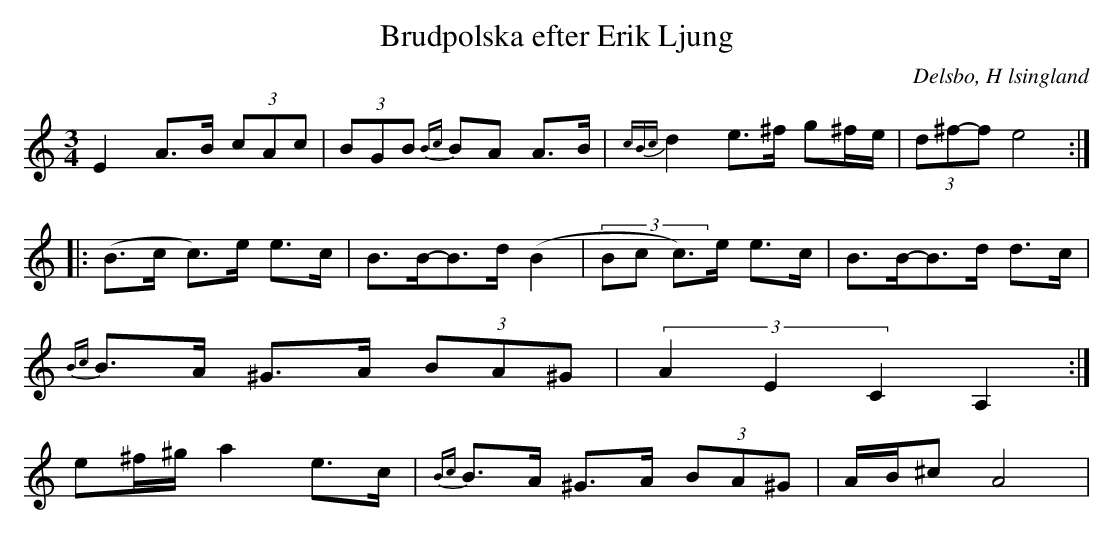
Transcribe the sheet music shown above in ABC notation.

X:1
T: Brudpolska efter Erik Ljung
O: Delsbo, H lsingland
M: 3/4
L: 1/8
K: Am
E2 A>B (3cAc| (3BGB {Bc}BA A>B|{cBc}d2 e>^f g^f/e/|(3d^f-f e4 :|
|:(B>c c)>e e>c|B>B-B>d (B2|(3Bc c)>e e>c|B>B-B>d d>c|
{Bc}B>A ^G>A (3BA^G|(3A2E2C2 A,2:|
e^f/^g/ a2 e>c|{Bc}B>A ^G>A (3BA^G|A/B/^c A4|
